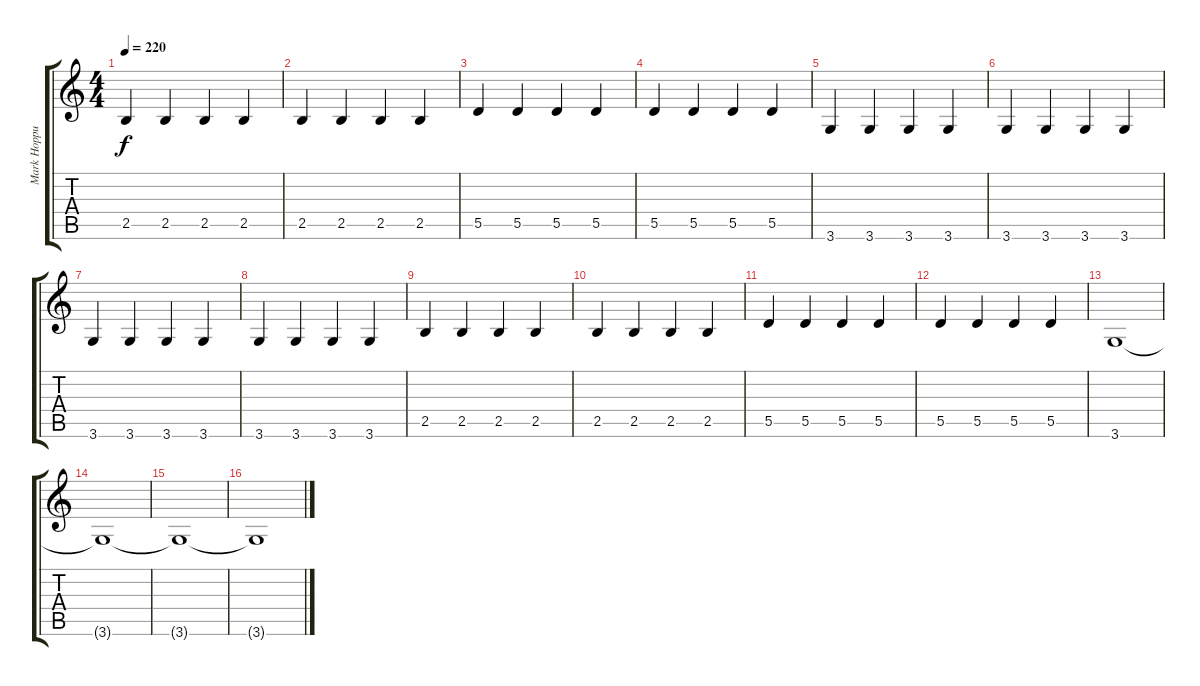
\track ("Mark Hoppus" "Mark Hoppu") {instrument electricbassfinger}
\staff {score tabs}
\tuning (E4 B3 G3 D3 A2 E2) {hide}
\ts (4 4)
\tempo 220
\clef g2
\ks c
2.5.4{dy f} 2.5.4 2.5.4 2.5.4 |
2.5.4 2.5.4 2.5.4 2.5.4 |
5.5.4 5.5.4 5.5.4 5.5.4 |
5.5.4 5.5.4 5.5.4 5.5.4 |
3.6.4 3.6.4 3.6.4 3.6.4 |
3.6.4 3.6.4 3.6.4 3.6.4 |
3.6.4 3.6.4 3.6.4 3.6.4 |
3.6.4 3.6.4 3.6.4 3.6.4 |
2.5.4 2.5.4 2.5.4 2.5.4 |
2.5.4 2.5.4 2.5.4 2.5.4 |
5.5.4 5.5.4 5.5.4 5.5.4 |
5.5.4 5.5.4 5.5.4 5.5.4 |
3.6.1 |
3.6{t}.1 |
3.6{t}.1 |
3.6{t}.1
